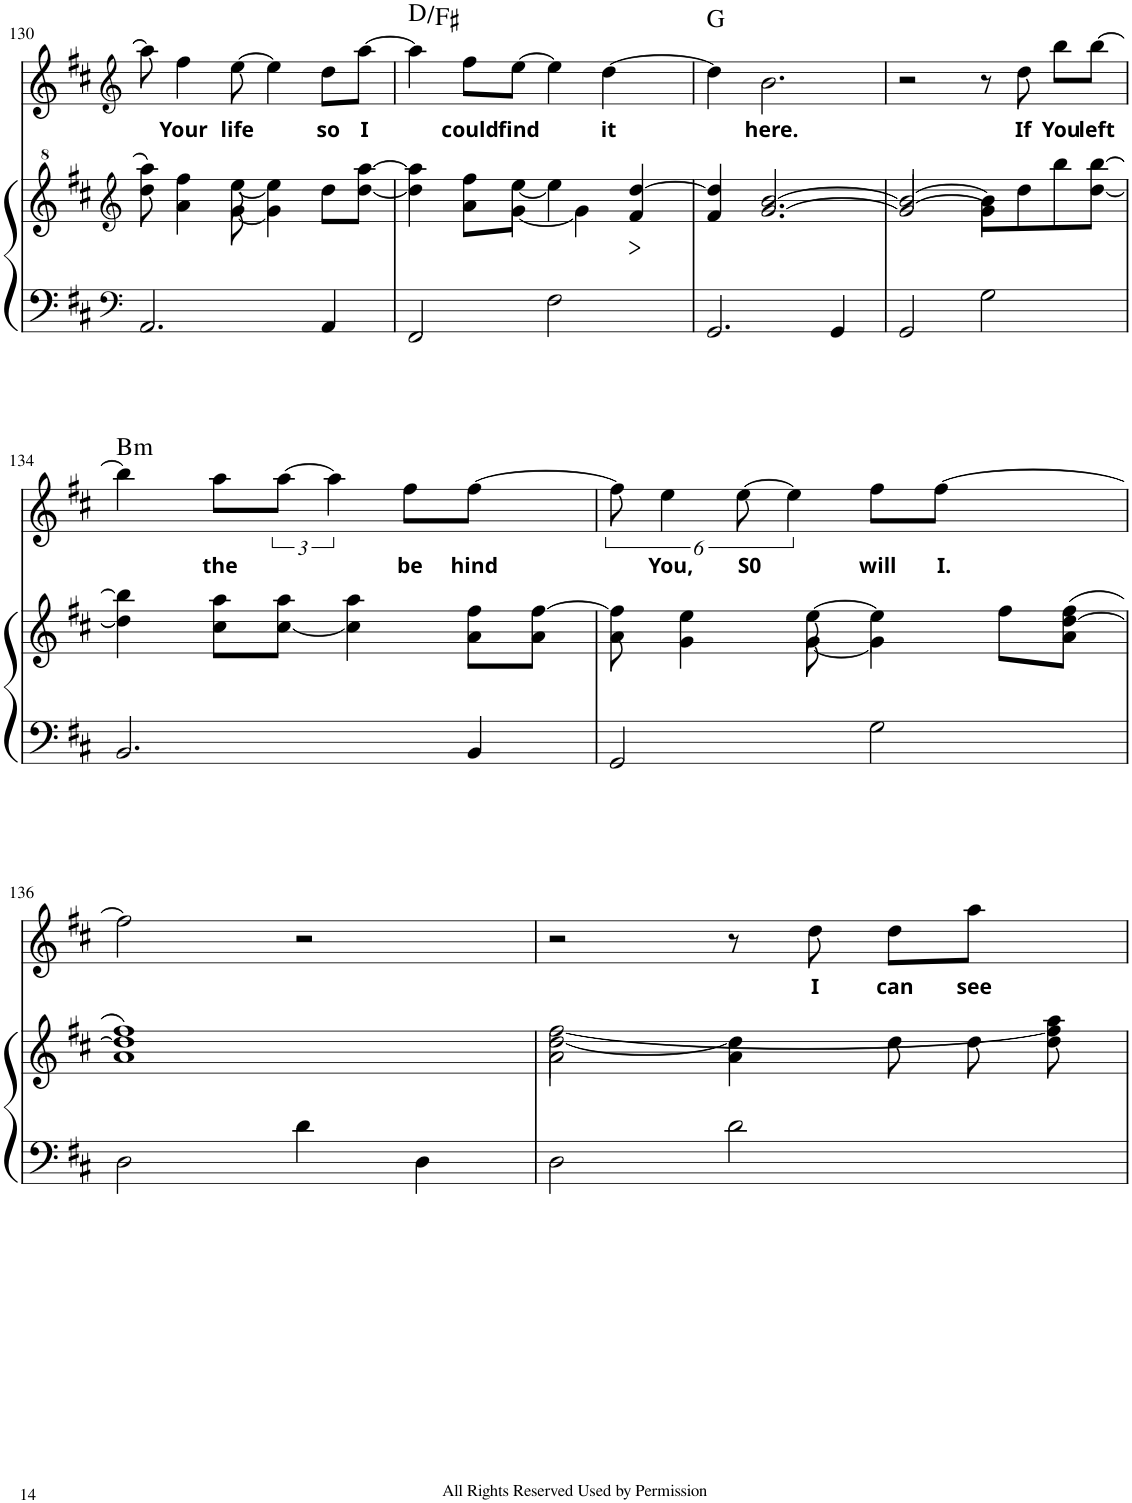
**kern	**kern	**kern	**text	**harte
*part2	*part2	*part1	*part1	*part1
*staff3	*staff2	*staff1	*staff1	*
!!LO:PB:g=z
*clefF4	*clefG2	*clefG2	*	*
*k[f#c#]	*k[f#c#]	*k[f#c#]	*	*
*M2/2	*M2/2	*M4/4	*	*
=130	=130	=130	=130	=130
*	*^	*	*	*
2.AA/	8dd\ 8aa\	4.ryy	8aa\]	.	.
!	!	!	!	!LO:LY:b	!
.	4a\ 4ff#\	.	4ff#\	Your	.
!	!	!	!	!LO:LY:b	!
.	[8ee\	[8g\	[8ee\	life	.
.	4ee\]	4g\]	4ee\]	.	.
!	!	!	!	!LO:LY:b	!
4AA/	8dd\L	4ryy	8dd\L	so	.
!	!	!	!	!LO:LY:b	!
.	[8dd\ [8aa\J	.	[8aa\J	I	.
=131	=131	=131	=131	=131	=131
2FF#/	4dd\] 4aa\]	4.ryy	4aa\]	.	D:maj/3
!	!	!	!	!LO:LY:b	!
.	8a\ 8ff#\L	.	8ff#\L	could	.
!	!	!	!	!LO:LY:b	!
.	[8ee\J	[4g\	[8ee\J	find	.
2F#\	4ee\]	.	4ee\]	.	.
.	.	4g\]	.	.	.
!	!	!	!	!LO:LY:b	!
.	4ryy	.	[4dd\	it	.
.	.	[8f#/ [8dd/	.	.	.
8ryy	8ryy	8ryy	8ryy	.	.
=132	=132	=132	=132	=132	=132
2.GG/	1ryy	4f#/ 4dd/]	4dd\]	.	G:maj
!	!	!	!	!LO:LY:b	!
.	.	8f#/] 8dd/_	2.b\	here.	.
.	.	[2.g/ [2.b/	.	.	.
4GG/	.	.	.	.	.
8ryy	8ryy	.	8ryy	.	.
=133	=133	=133	=133	=133	=133
2GG/	2g/_	2b/_	2r	.	.
2G\	4g\]	8b\L]	8r	.	.
!	!	!	!	!LO:LY:b	!
.	.	8dd\	8dd\	If	.
!	!	!	!	!LO:LY:b	!
.	4ryy	8bb\	8bb\L	You	.
!	!	!	!	!LO:LY:b	!
.	.	[8dd\ [8bb\J	[8bb\J	left	.
!!LO:LB:g=z
=134	=134	=134	=134	=134	=134
!	!	!	!	!	!LO:H:kt=m
*	*v	*v	*	*	*
2.BB/	4dd\] 4bb\]	4bb\]	.	B:min
!	!	!	!LO:LY:b	!
.	8cc#\ 8aa\L	8aa\L	the	.
.	[8cc#\ 8aa\J	[4aa\	.	.
.	4cc#\] 4aa\	.	.	.
!	!	!	!LO:LY:b	!
.	.	8ff#\L	be	.
!	!	!	!LO:LY:b	!
4BB/	8a\ 8ff#\L	[8ff#\J	hind	.
.	8a\ [8ff#\J	8ryy	.	.
=135	=135	=135	=135	=135
*	*^	*	*	*
2GG/	4.ryy	8a\ 8ff#\]	12ff#\]	.	.
!	!	!	!	!LO:LY:b	!
.	.	.	6ee\	You,	.
.	.	4g\ 4ee\	.	.	.
!	!	!	!	!LO:LY:b	!
.	.	.	[12ee\	S0	.
.	.	.	6ee\]	.	.
.	[8g\	[8ee\	.	.	.
!	!	!	!	!LO:LY:b	!
2G\	4g\]	4ee\]	8ff#\L	will	.
!	!	!	!	!LO:LY:b	!
.	.	.	[8ff#\J	I.	.
.	4ryy	8ff#\L	4ryy	.	.
.	.	(8a\ [8dd\ 8ff#\J	.	.	.
!!LO:LB:g=z
=136	=136	=136	=136	=136	=136
2D\	1a	1dd] 1ff#)	2ff#\]	.	.
4d\	.	.	2r	.	.
4D\	.	.	.	.	.
=137	=137	=137	=137	=137	=137
*^	*	*	*	*	*
2D\	2ryy	[2dd\ [2ff#\	2a\	2r	.	.
2d\	2ryy	4a\ 4dd\]	2ryy	8r	.	.
!	!	!	!	!	!LO:LY:b	!
.	.	.	.	8dd\	I	.
!	!	!	!	!	!LO:LY:b	!
.	.	8dd\	.	8dd\L	can	.
!	!	!	!	!	!LO:LY:b	!
.	.	8dd\	.	8aa\J	see	.
8ryy	8ryy	8dd\ 8ff#\] 8aa\	8ryy	8ryy	.	.
*v	*v	*	*	*	*	*
*	*v	*v	*	*	*
=	=	=	=	=
*-	*-	*-	*-	*-
